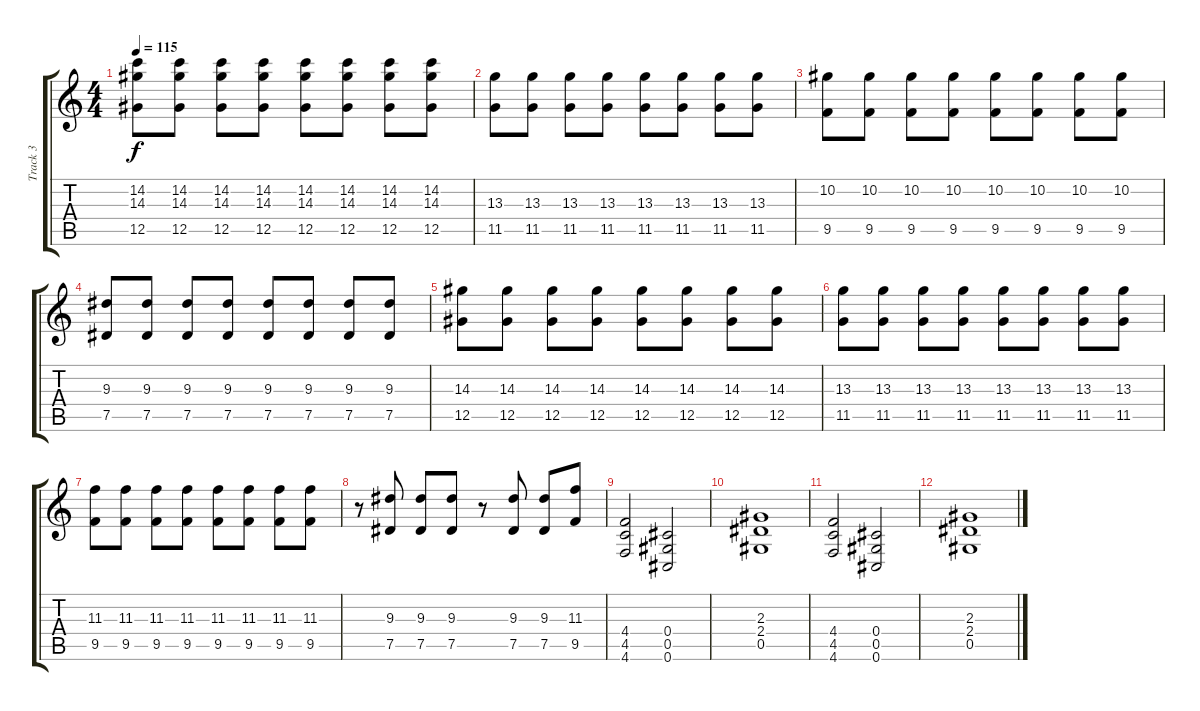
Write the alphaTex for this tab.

\track ("Track 3" "Track 3") {instrument distortionguitar}
\staff {score tabs}
\tuning (Eb4 Bb3 Gb3 Db3 Ab2 Db2) {hide}
\ts (4 4)
\tempo 115
\clef g2
\ks c
(14.2 14.3 12.5).8{dy f} (14.2 14.3 12.5).8 (14.2 14.3 12.5).8 (14.2 14.3 12.5).8 (14.2 14.3 12.5).8 (14.2 14.3 12.5).8 (14.2 14.3 12.5).8 (14.2 14.3 12.5).8 |
(13.3 11.5).8 (13.3 11.5).8 (13.3 11.5).8 (13.3 11.5).8 (13.3 11.5).8 (13.3 11.5).8 (13.3 11.5).8 (13.3 11.5).8 |
(10.2 9.5).8 (10.2 9.5).8 (10.2 9.5).8 (10.2 9.5).8 (10.2 9.5).8 (10.2 9.5).8 (10.2 9.5).8 (10.2 9.5).8 |
(9.3 7.5).8 (9.3 7.5).8 (9.3 7.5).8 (9.3 7.5).8 (9.3 7.5).8 (9.3 7.5).8 (9.3 7.5).8 (9.3 7.5).8 |
(14.3 12.5).8 (14.3 12.5).8 (14.3 12.5).8 (14.3 12.5).8 (14.3 12.5).8 (14.3 12.5).8 (14.3 12.5).8 (14.3 12.5).8 |
(13.3 11.5).8 (13.3 11.5).8 (13.3 11.5).8 (13.3 11.5).8 (13.3 11.5).8 (13.3 11.5).8 (13.3 11.5).8 (13.3 11.5).8 |
(11.3 9.5).8 (11.3 9.5).8 (11.3 9.5).8 (11.3 9.5).8 (11.3 9.5).8 (11.3 9.5).8 (11.3 9.5).8 (11.3 9.5).8 |
r.8 (9.3 7.5).8 (9.3 7.5).8 (9.3 7.5).8 r.8 (9.3 7.5).8 (9.3 7.5).8 (11.3 9.5).8 |
(4.4 4.5 4.6).2{volume 14} (0.4 0.5 0.6).2 |
(2.3 2.4 0.5).1 |
(4.4 4.5 4.6).2 (0.4 0.5 0.6).2 |
(2.3 2.4 0.5).1
